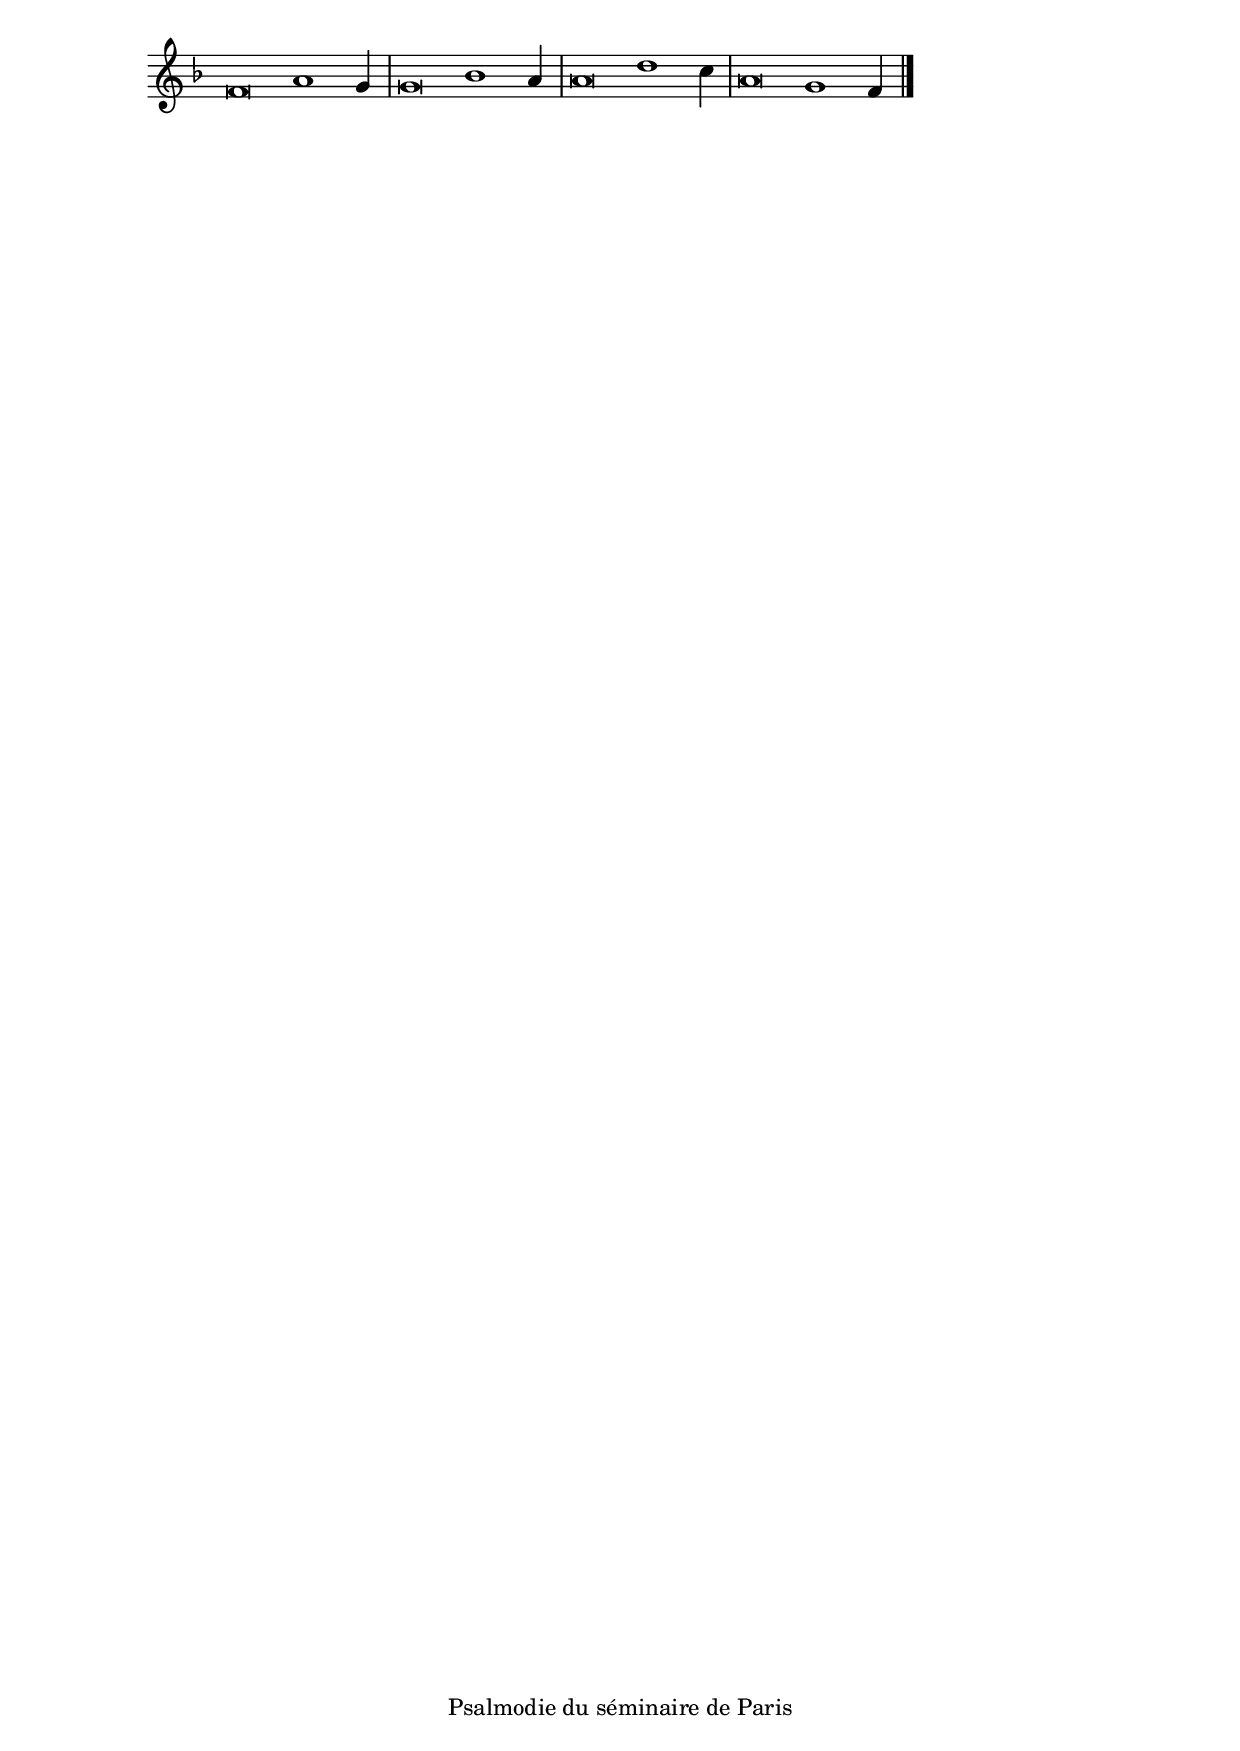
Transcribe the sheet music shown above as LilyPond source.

\version "2.20.0"
\language "italiano"

stemOff = \hide Staff.Stem
stemOn  = \undo \stemOff

\header {
  %title = "Psaume 131 II"
  %tagline = ##f
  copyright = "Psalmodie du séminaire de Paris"
}

\score {
  \new Staff \with { \remove "Time_signature_engraver" }
  \relative
  {
    \key fa \major
    \cadenzaOn
    \stemOff fa'\breve la1 \stemOn sol4
    \bar "|"
    \stemOff sol\breve sib1 \stemOn la4
    \bar "|"
    \stemOff la\breve re1 \stemOn do4
    \bar "|"
    \stemOff la\breve sol1 \stemOn fa4
    \bar "|."
  }
}